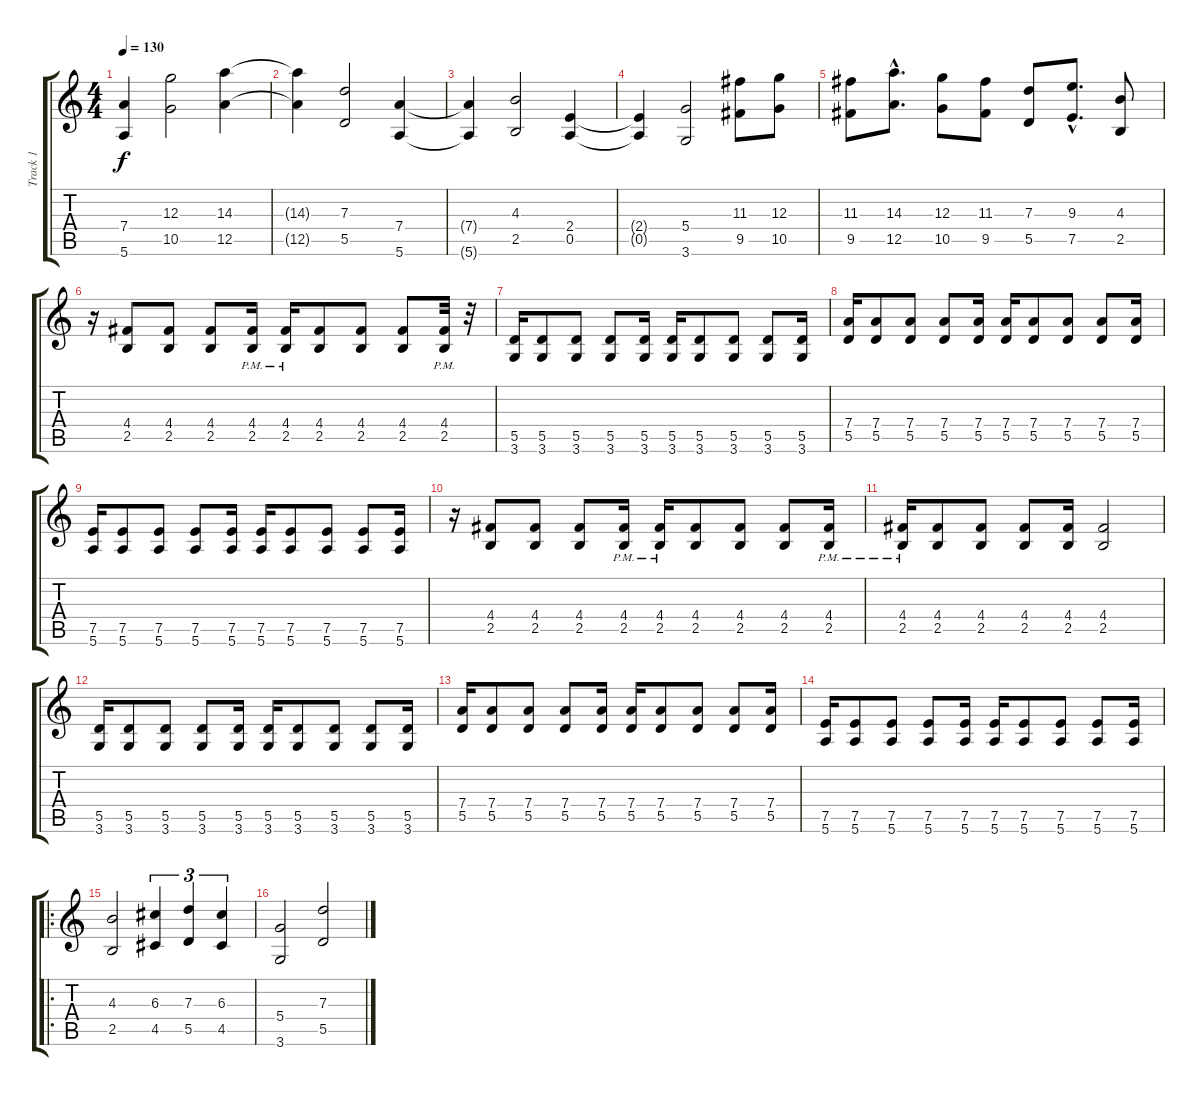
\track ("Track 1" "Track 1") {instrument distortionguitar}
\staff {score tabs}
\tuning (E4 B3 G3 D3 A2 E2) {hide}
\ts (4 4)
\tempo 130
\clef g2
\ks c
(7.4{t} 5.6{t}).4{dy f} (12.3 10.5).2 (14.3 12.5).4 |
(14.3{t} 12.5{t}).4 (7.3 5.5).2 (7.4 5.6).4 |
(7.4{t} 5.6{t}).4 (4.3 2.5).2 (2.4 0.5).4 |
(2.4{t} 0.5{t}).4 (5.4 3.6).2 (11.3 9.5).8 (12.3 10.5).8 |
(11.3 9.5).8 (14.3{hac} 12.5{hac}).8{d} (12.3 10.5).8 (11.3 9.5).8 (7.3 5.5).8 (9.3{hac} 7.5{hac}).8{d} (4.3 2.5).8 |
r.16 (4.4 2.5).8 (4.4 2.5).8 (4.4 2.5).8 (4.4{pm} 2.5).16 (4.4{pm} 2.5).16 (4.4 2.5).8 (4.4 2.5).8 (4.4 2.5).8 (4.4{pm} 2.5).32 r.32 |
(5.5 3.6).16 (5.5 3.6).8 (5.5 3.6).8 (5.5 3.6).8 (5.5 3.6).16 (5.5 3.6).16 (5.5 3.6).8 (5.5 3.6).8 (5.5 3.6).8 (5.5 3.6).16 |
(7.4 5.5).16 (7.4 5.5).8 (7.4 5.5).8 (7.4 5.5).8 (7.4 5.5).16 (7.4 5.5).16 (7.4 5.5).8 (7.4 5.5).8 (7.4 5.5).8 (7.4 5.5).16 |
(7.5 5.6).16 (7.5 5.6).8 (7.5 5.6).8 (7.5 5.6).8 (7.5 5.6).16 (7.5 5.6).16 (7.5 5.6).8 (7.5 5.6).8 (7.5 5.6).8 (7.5 5.6).16 |
r.16 (4.4 2.5).8 (4.4 2.5).8 (4.4 2.5).8 (4.4{pm} 2.5).16 (4.4{pm} 2.5).16 (4.4 2.5).8 (4.4 2.5).8 (4.4 2.5).8 (4.4 2.5{pm}).16 |
(4.4{pm} 2.5).16 (4.4 2.5).8 (4.4 2.5).8 (4.4 2.5).8 (4.4 2.5).16 (4.4 2.5).2 |
(5.5 3.6).16 (5.5 3.6).8 (5.5 3.6).8 (5.5 3.6).8 (5.5 3.6).16 (5.5 3.6).16 (5.5 3.6).8 (5.5 3.6).8 (5.5 3.6).8 (5.5 3.6).16 |
(7.4 5.5).16 (7.4 5.5).8 (7.4 5.5).8 (7.4 5.5).8 (7.4 5.5).16 (7.4 5.5).16 (7.4 5.5).8 (7.4 5.5).8 (7.4 5.5).8 (7.4 5.5).16 |
(7.5 5.6).16 (7.5 5.6).8 (7.5 5.6).8 (7.5 5.6).8 (7.5 5.6).16 (7.5 5.6).16 (7.5 5.6).8 (7.5 5.6).8 (7.5 5.6).8 (7.5 5.6).16 |
\ro
(4.3 2.5).2 (6.3 4.5).4{tu (3 2)} (7.3 5.5).4{tu (3 2)} (6.3 4.5).4{tu (3 2)} |
(5.4 3.6).2 (7.3 5.5).2
